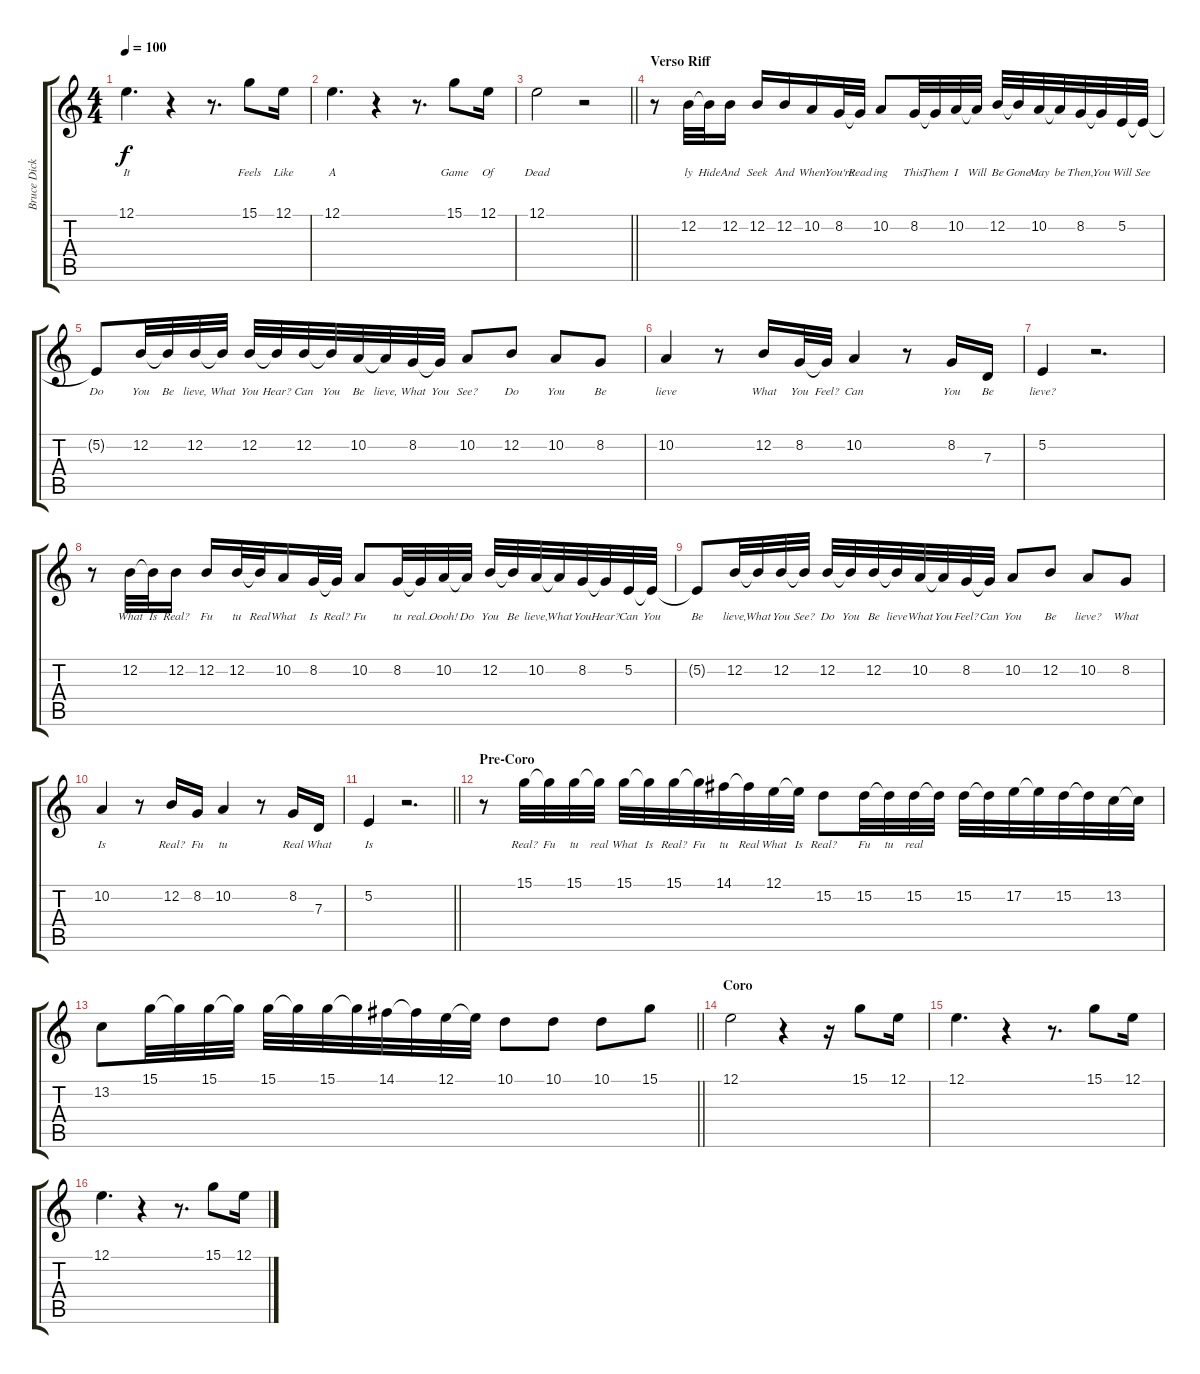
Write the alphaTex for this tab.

\track ("Bruce Dickinson" "Bruce Dick") {instrument lead2sawtooth}
\staff {score tabs}
\tuning (E4 B3 G3 D3 A2 E2) {hide}
\ts (4 4)
\tempo 100
\clef g2
\ks c
12.1.4{d lyrics (0 "It") lyrics (1 "") lyrics (2 "") lyrics (3 "") lyrics (4 "") dy f} r.4 r.8{d} 15.1.8{lyrics (0 "Feels") lyrics (1 "") lyrics (2 "") lyrics (3 "") lyrics (4 "")} 12.1.16{lyrics (0 "Like") lyrics (1 "") lyrics (2 "") lyrics (3 "") lyrics (4 "")} |
12.1.4{d lyrics (0 "A") lyrics (1 "") lyrics (2 "") lyrics (3 "") lyrics (4 "")} r.4 r.8{d} 15.1.8{lyrics (0 "Game") lyrics (1 "") lyrics (2 "") lyrics (3 "") lyrics (4 "")} 12.1.16{lyrics (0 "Of") lyrics (1 "") lyrics (2 "") lyrics (3 "") lyrics (4 "")} |
\barLineRight lightlight
12.1.2{lyrics (0 "Dead") lyrics (1 "") lyrics (2 "") lyrics (3 "") lyrics (4 "")} r.2 |
\section ("" "Verso Riff")
r.8 12.2.32{lyrics (0 "ly") lyrics (1 "") lyrics (2 "") lyrics (3 "") lyrics (4 "")} 12.2{t}.32{lyrics (0 "Hide") lyrics (1 "") lyrics (2 "") lyrics (3 "") lyrics (4 "")} 12.2.16{lyrics (0 "And") lyrics (1 "") lyrics (2 "") lyrics (3 "") lyrics (4 "")} 12.2.16{lyrics (0 "Seek") lyrics (1 "") lyrics (2 "") lyrics (3 "") lyrics (4 "")} 12.2.16{lyrics (0 "And") lyrics (1 "") lyrics (2 "") lyrics (3 "") lyrics (4 "")} 10.2.16{lyrics (0 "When") lyrics (1 "") lyrics (2 "") lyrics (3 "") lyrics (4 "")} 8.2.32{lyrics (0 "You're") lyrics (1 "") lyrics (2 "") lyrics (3 "") lyrics (4 "")} 8.2{t}.32{lyrics (0 "Read") lyrics (1 "") lyrics (2 "") lyrics (3 "") lyrics (4 "")} 10.2.8{lyrics (0 "ing") lyrics (1 "") lyrics (2 "") lyrics (3 "") lyrics (4 "")} 8.2.32{lyrics (0 "This,") lyrics (1 "") lyrics (2 "") lyrics (3 "") lyrics (4 "")} 8.2{t}.32{lyrics (0 "Them") lyrics (1 "") lyrics (2 "") lyrics (3 "") lyrics (4 "")} 10.2.32{lyrics (0 "I") lyrics (1 "") lyrics (2 "") lyrics (3 "") lyrics (4 "")} 10.2{t}.32{lyrics (0 "Will") lyrics (1 "") lyrics (2 "") lyrics (3 "") lyrics (4 "")} 12.2.32{lyrics (0 "Be") lyrics (1 "") lyrics (2 "") lyrics (3 "") lyrics (4 "")} 12.2{t}.32{lyrics (0 "Gone") lyrics (1 "") lyrics (2 "") lyrics (3 "") lyrics (4 "")} 10.2.32{lyrics (0 "May") lyrics (1 "") lyrics (2 "") lyrics (3 "") lyrics (4 "")} 10.2{t}.32{lyrics (0 "be") lyrics (1 "") lyrics (2 "") lyrics (3 "") lyrics (4 "")} 8.2.32{lyrics (0 "Then,") lyrics (1 "") lyrics (2 "") lyrics (3 "") lyrics (4 "")} 8.2{t}.32{lyrics (0 "You") lyrics (1 "") lyrics (2 "") lyrics (3 "") lyrics (4 "")} 5.2.32{lyrics (0 "Will") lyrics (1 "") lyrics (2 "") lyrics (3 "") lyrics (4 "")} 5.2{t}.32{lyrics (0 "See") lyrics (1 "") lyrics (2 "") lyrics (3 "") lyrics (4 "")} |
5.2{t}.8{lyrics (0 "Do") lyrics (1 "") lyrics (2 "") lyrics (3 "") lyrics (4 "")} 12.2.32{lyrics (0 "You") lyrics (1 "") lyrics (2 "") lyrics (3 "") lyrics (4 "")} 12.2{t}.32{lyrics (0 "Be") lyrics (1 "") lyrics (2 "") lyrics (3 "") lyrics (4 "")} 12.2.32{lyrics (0 "lieve,") lyrics (1 "") lyrics (2 "") lyrics (3 "") lyrics (4 "")} 12.2{t}.32{lyrics (0 "What") lyrics (1 "") lyrics (2 "") lyrics (3 "") lyrics (4 "")} 12.2.32{lyrics (0 "You") lyrics (1 "") lyrics (2 "") lyrics (3 "") lyrics (4 "")} 12.2{t}.32{lyrics (0 "Hear?") lyrics (1 "") lyrics (2 "") lyrics (3 "") lyrics (4 "")} 12.2.32{lyrics (0 "Can") lyrics (1 "") lyrics (2 "") lyrics (3 "") lyrics (4 "")} 12.2{t}.32{lyrics (0 "You") lyrics (1 "") lyrics (2 "") lyrics (3 "") lyrics (4 "")} 10.2.32{lyrics (0 "Be") lyrics (1 "") lyrics (2 "") lyrics (3 "") lyrics (4 "")} 10.2{t}.32{lyrics (0 "lieve,") lyrics (1 "") lyrics (2 "") lyrics (3 "") lyrics (4 "")} 8.2.32{lyrics (0 "What") lyrics (1 "") lyrics (2 "") lyrics (3 "") lyrics (4 "")} 8.2{t}.32{lyrics (0 "You") lyrics (1 "") lyrics (2 "") lyrics (3 "") lyrics (4 "")} 10.2.8{lyrics (0 "See?") lyrics (1 "") lyrics (2 "") lyrics (3 "") lyrics (4 "")} 12.2.8{lyrics (0 "Do") lyrics (1 "") lyrics (2 "") lyrics (3 "") lyrics (4 "")} 10.2.8{lyrics (0 "You") lyrics (1 "") lyrics (2 "") lyrics (3 "") lyrics (4 "")} 8.2.8{lyrics (0 "Be") lyrics (1 "") lyrics (2 "") lyrics (3 "") lyrics (4 "")} |
10.2.4{lyrics (0 "lieve") lyrics (1 "") lyrics (2 "") lyrics (3 "") lyrics (4 "")} r.8 12.2.16{lyrics (0 "What") lyrics (1 "") lyrics (2 "") lyrics (3 "") lyrics (4 "")} 8.2.32{lyrics (0 "You") lyrics (1 "") lyrics (2 "") lyrics (3 "") lyrics (4 "")} 8.2{t}.32{lyrics (0 "Feel?") lyrics (1 "") lyrics (2 "") lyrics (3 "") lyrics (4 "")} 10.2.4{lyrics (0 "Can") lyrics (1 "") lyrics (2 "") lyrics (3 "") lyrics (4 "")} r.8 8.2.16{lyrics (0 "You") lyrics (1 "") lyrics (2 "") lyrics (3 "") lyrics (4 "")} 7.3.16{lyrics (0 "Be") lyrics (1 "") lyrics (2 "") lyrics (3 "") lyrics (4 "")} |
5.2.4{lyrics (0 "lieve?") lyrics (1 "") lyrics (2 "") lyrics (3 "") lyrics (4 "")} r.2{d} |
r.8 12.2.32{lyrics (0 "What") lyrics (1 "") lyrics (2 "") lyrics (3 "") lyrics (4 "")} 12.2{t}.32{lyrics (0 "Is") lyrics (1 "") lyrics (2 "") lyrics (3 "") lyrics (4 "")} 12.2.16{lyrics (0 "Real?") lyrics (1 "") lyrics (2 "") lyrics (3 "") lyrics (4 "")} 12.2.16{lyrics (0 "Fu") lyrics (1 "") lyrics (2 "") lyrics (3 "") lyrics (4 "")} 12.2.32{lyrics (0 "tu") lyrics (1 "") lyrics (2 "") lyrics (3 "") lyrics (4 "")} 12.2{t}.32{lyrics (0 "Real") lyrics (1 "") lyrics (2 "") lyrics (3 "") lyrics (4 "")} 10.2.16{lyrics (0 "What") lyrics (1 "") lyrics (2 "") lyrics (3 "") lyrics (4 "")} 8.2.32{lyrics (0 "Is") lyrics (1 "") lyrics (2 "") lyrics (3 "") lyrics (4 "")} 8.2{t}.32{lyrics (0 "Real?") lyrics (1 "") lyrics (2 "") lyrics (3 "") lyrics (4 "")} 10.2.8{lyrics (0 "Fu") lyrics (1 "") lyrics (2 "") lyrics (3 "") lyrics (4 "")} 8.2.32{lyrics (0 "tu") lyrics (1 "") lyrics (2 "") lyrics (3 "") lyrics (4 "")} 8.2{t}.32{lyrics (0 "real...") lyrics (1 "") lyrics (2 "") lyrics (3 "") lyrics (4 "")} 10.2.32{lyrics (0 "Oooh!") lyrics (1 "") lyrics (2 "") lyrics (3 "") lyrics (4 "")} 10.2{t}.32{lyrics (0 "Do") lyrics (1 "") lyrics (2 "") lyrics (3 "") lyrics (4 "")} 12.2.32{lyrics (0 "You") lyrics (1 "") lyrics (2 "") lyrics (3 "") lyrics (4 "")} 12.2{t}.32{lyrics (0 "Be") lyrics (1 "") lyrics (2 "") lyrics (3 "") lyrics (4 "")} 10.2.32{lyrics (0 "lieve,") lyrics (1 "") lyrics (2 "") lyrics (3 "") lyrics (4 "")} 10.2{t}.32{lyrics (0 "What") lyrics (1 "") lyrics (2 "") lyrics (3 "") lyrics (4 "")} 8.2.32{lyrics (0 "You") lyrics (1 "") lyrics (2 "") lyrics (3 "") lyrics (4 "")} 8.2{t}.32{lyrics (0 "Hear?") lyrics (1 "") lyrics (2 "") lyrics (3 "") lyrics (4 "")} 5.2.32{lyrics (0 "Can") lyrics (1 "") lyrics (2 "") lyrics (3 "") lyrics (4 "")} 5.2{t}.32{lyrics (0 "You") lyrics (1 "") lyrics (2 "") lyrics (3 "") lyrics (4 "")} |
5.2{t}.8{lyrics (0 "Be") lyrics (1 "") lyrics (2 "") lyrics (3 "") lyrics (4 "")} 12.2.32{lyrics (0 "lieve,") lyrics (1 "") lyrics (2 "") lyrics (3 "") lyrics (4 "")} 12.2{t}.32{lyrics (0 "What") lyrics (1 "") lyrics (2 "") lyrics (3 "") lyrics (4 "")} 12.2.32{lyrics (0 "You") lyrics (1 "") lyrics (2 "") lyrics (3 "") lyrics (4 "")} 12.2{t}.32{lyrics (0 "See?") lyrics (1 "") lyrics (2 "") lyrics (3 "") lyrics (4 "")} 12.2.32{lyrics (0 "Do") lyrics (1 "") lyrics (2 "") lyrics (3 "") lyrics (4 "")} 12.2{t}.32{lyrics (0 "You") lyrics (1 "") lyrics (2 "") lyrics (3 "") lyrics (4 "")} 12.2.32{lyrics (0 "Be") lyrics (1 "") lyrics (2 "") lyrics (3 "") lyrics (4 "")} 12.2{t}.32{lyrics (0 "lieve") lyrics (1 "") lyrics (2 "") lyrics (3 "") lyrics (4 "")} 10.2.32{lyrics (0 "What") lyrics (1 "") lyrics (2 "") lyrics (3 "") lyrics (4 "")} 10.2{t}.32{lyrics (0 "You") lyrics (1 "") lyrics (2 "") lyrics (3 "") lyrics (4 "")} 8.2.32{lyrics (0 "Feel?") lyrics (1 "") lyrics (2 "") lyrics (3 "") lyrics (4 "")} 8.2{t}.32{lyrics (0 "Can") lyrics (1 "") lyrics (2 "") lyrics (3 "") lyrics (4 "")} 10.2.8{lyrics (0 "You") lyrics (1 "") lyrics (2 "") lyrics (3 "") lyrics (4 "")} 12.2.8{lyrics (0 "Be") lyrics (1 "") lyrics (2 "") lyrics (3 "") lyrics (4 "")} 10.2.8{lyrics (0 "lieve?") lyrics (1 "") lyrics (2 "") lyrics (3 "") lyrics (4 "")} 8.2.8{lyrics (0 "What") lyrics (1 "") lyrics (2 "") lyrics (3 "") lyrics (4 "")} |
10.2.4{lyrics (0 "Is") lyrics (1 "") lyrics (2 "") lyrics (3 "") lyrics (4 "")} r.8 12.2.16{lyrics (0 "Real?") lyrics (1 "") lyrics (2 "") lyrics (3 "") lyrics (4 "")} 8.2.16{lyrics (0 "Fu") lyrics (1 "") lyrics (2 "") lyrics (3 "") lyrics (4 "")} 10.2.4{lyrics (0 "tu") lyrics (1 "") lyrics (2 "") lyrics (3 "") lyrics (4 "")} r.8 8.2.16{lyrics (0 "Real") lyrics (1 "") lyrics (2 "") lyrics (3 "") lyrics (4 "")} 7.3.16{lyrics (0 "What") lyrics (1 "") lyrics (2 "") lyrics (3 "") lyrics (4 "")} |
\barLineRight lightlight
5.2.4{lyrics (0 "Is") lyrics (1 "") lyrics (2 "") lyrics (3 "") lyrics (4 "")} r.2{d} |
\section ("" "Pre-Coro")
r.8 15.1.32{lyrics (0 "Real?") lyrics (1 "") lyrics (2 "") lyrics (3 "") lyrics (4 "")} 15.1{t}.32{lyrics (0 "Fu") lyrics (1 "") lyrics (2 "") lyrics (3 "") lyrics (4 "")} 15.1.32{lyrics (0 "tu") lyrics (1 "") lyrics (2 "") lyrics (3 "") lyrics (4 "")} 15.1{t}.32{lyrics (0 "real") lyrics (1 "") lyrics (2 "") lyrics (3 "") lyrics (4 "")} 15.1.32{lyrics (0 "What") lyrics (1 "") lyrics (2 "") lyrics (3 "") lyrics (4 "")} 15.1{t}.32{lyrics (0 "Is") lyrics (1 "") lyrics (2 "") lyrics (3 "") lyrics (4 "")} 15.1.32{lyrics (0 "Real?") lyrics (1 "") lyrics (2 "") lyrics (3 "") lyrics (4 "")} 15.1{t}.32{lyrics (0 "Fu") lyrics (1 "") lyrics (2 "") lyrics (3 "") lyrics (4 "")} 14.1.32{lyrics (0 "tu") lyrics (1 "") lyrics (2 "") lyrics (3 "") lyrics (4 "")} 14.1{t}.32{lyrics (0 "Real") lyrics (1 "") lyrics (2 "") lyrics (3 "") lyrics (4 "")} 12.1.32{lyrics (0 "What") lyrics (1 "") lyrics (2 "") lyrics (3 "") lyrics (4 "")} 12.1{t}.32{lyrics (0 "Is") lyrics (1 "") lyrics (2 "") lyrics (3 "") lyrics (4 "")} 15.2.8{lyrics (0 "Real?") lyrics (1 "") lyrics (2 "") lyrics (3 "") lyrics (4 "")} 15.2.32{lyrics (0 "Fu") lyrics (1 "") lyrics (2 "") lyrics (3 "") lyrics (4 "")} 15.2{t}.32{lyrics (0 "tu") lyrics (1 "") lyrics (2 "") lyrics (3 "") lyrics (4 "")} 15.2.32{lyrics (0 "real") lyrics (1 "") lyrics (2 "") lyrics (3 "") lyrics (4 "")} 15.2{t}.32 15.2.32 15.2{t}.32 17.2.32 17.2{t}.32 15.2.32 15.2{t}.32 13.2.32 13.2{t}.32 |
\barLineRight lightlight
13.2.8 15.1.32 15.1{t}.32 15.1.32 15.1{t}.32 15.1.32 15.1{t}.32 15.1.32 15.1{t}.32 14.1.32 14.1{t}.32 12.1.32 12.1{t}.32 10.1.8 10.1.8 10.1.8 15.1.8 |
\section ("" "Coro")
12.1.2 r.4 r.16 15.1.8 12.1.16 |
12.1.4{d} r.4 r.8{d} 15.1.8 12.1.16 |
12.1.4{d} r.4 r.8{d} 15.1.8 12.1.16
